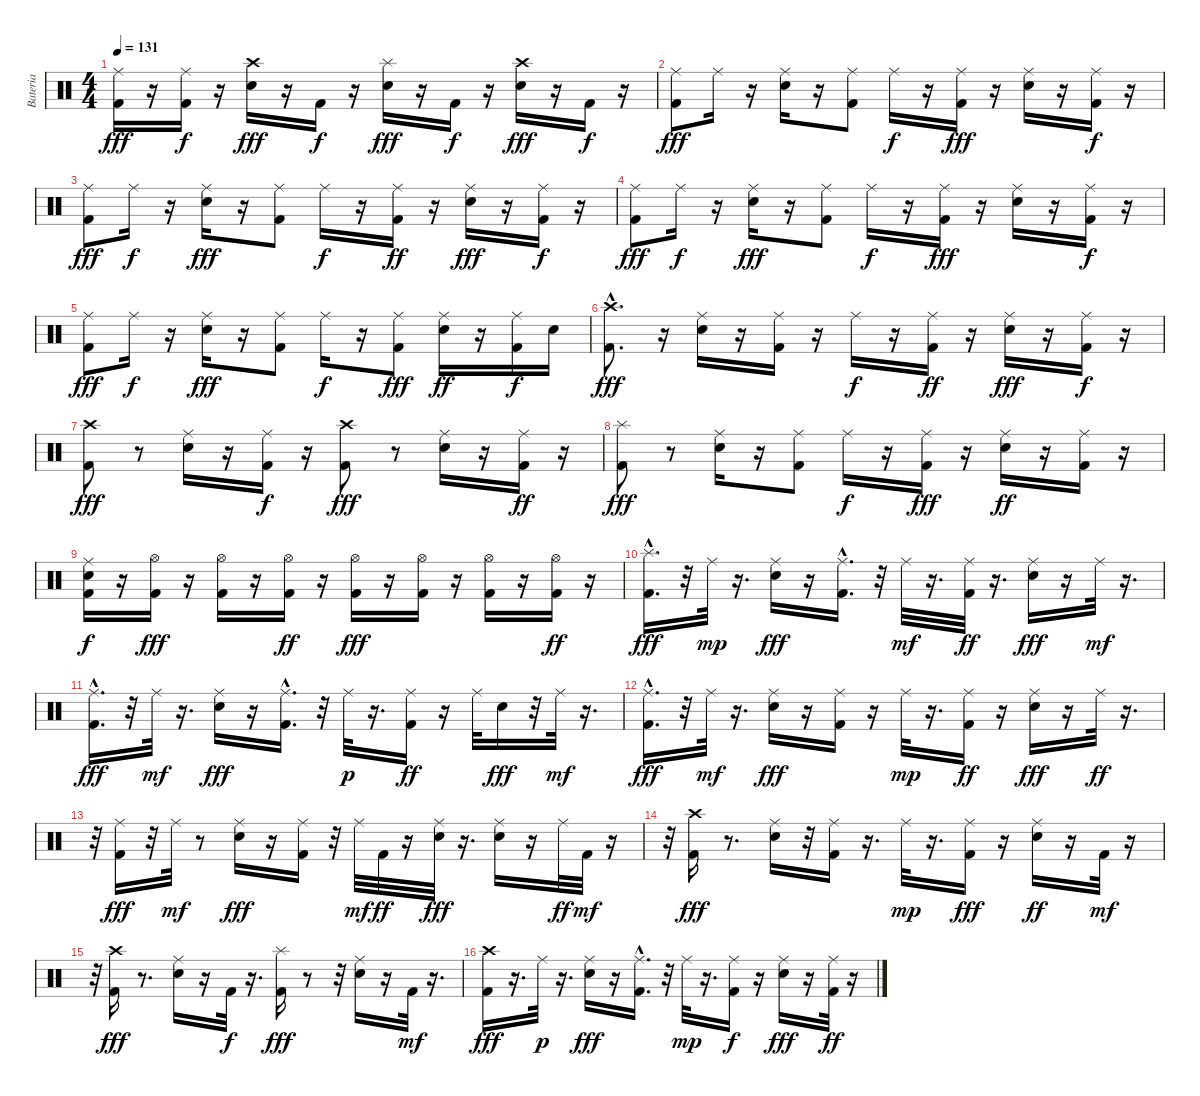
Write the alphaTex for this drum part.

\track ("Bateria" "Bateria") {instrument percussion}
\staff {score}
\articulation defaults
\ts (4 4)
\tempo 131
\clef neutral
\ks c
("Kick (hit) 2" "Ride (middle)").16{dy fff} r.16 ("Ride (middle)" "Kick (hit) 2").16{dy f} r.16 ("Electric Snare (hit)" "Crash high (hit)").16{dy fff} r.16 "Kick (hit) 2".16{dy f} r.16 ("Electric Snare (hit)" "Splash (hit)").16{dy fff} r.16 "Kick (hit) 2".16{dy f} r.16 ("Crash high (hit)" "Electric Snare (hit)").16{dy fff} r.16 "Kick (hit) 2".16{dy f} r.16 |
("Ride (middle)" "Kick (hit) 2").8{dy fff} "Ride (middle)".16 r.16 ("Electric Snare (hit)" "Ride (middle)").16 r.16 ("Kick (hit) 2" "Ride (middle)").8 "Ride (middle)".16{dy f} r.16 ("Ride (middle)" "Kick (hit) 2").16{dy fff} r.16 ("Electric Snare (hit)" "Ride (middle)").16 r.16 ("Ride (middle)" "Kick (hit) 2").16{dy f} r.16 |
("Ride (middle)" "Kick (hit) 2").8{dy fff} "Ride (middle)".16{dy f} r.16 ("Electric Snare (hit)" "Ride (middle)").16{dy fff} r.16 ("Ride (middle)" "Kick (hit) 2").8 "Ride (middle)".16{dy f} r.16 ("Ride (middle)" "Kick (hit) 2").16{dy ff} r.16 ("Ride (middle)" "Electric Snare (hit)").16{dy fff} r.16 ("Ride (middle)" "Kick (hit) 2").16{dy f} r.16 |
("Kick (hit) 2" "Ride (middle)").8{dy fff} "Ride (middle)".16{dy f} r.16 ("Ride (middle)" "Electric Snare (hit)").16{dy fff} r.16 ("Ride (middle)" "Kick (hit) 2").8 "Ride (middle)".16{dy f} r.16 ("Ride (middle)" "Kick (hit) 2").16{dy fff} r.16 ("Electric Snare (hit)" "Ride (middle)").16 r.16 ("Ride (middle)" "Kick (hit) 2").16{dy f} r.16 |
("Ride (middle)" "Kick (hit) 2").8{dy fff} "Ride (middle)".16{dy f} r.16 ("Electric Snare (hit)" "Ride (middle)").16{dy fff} r.16 ("Ride (middle)" "Kick (hit) 2").8 "Ride (middle)".16{dy f} r.16 ("Ride (middle)" "Kick (hit) 2").8{dy fff} ("Electric Snare (hit)" "Ride (middle)").16{dy ff} r.16 ("Kick (hit) 2" "Ride (middle)").16{dy f} "Electric Snare (hit)".16 |
("Kick (hit) 2"{hac} "Crash high (hit)").8{d dy fff} r.16 ("Ride (middle)" "Electric Snare (hit)").16 r.16 ("Kick (hit) 2" "Ride (middle)").16 r.16 "Ride (middle)".16{dy f} r.16 ("Kick (hit) 2" "Ride (middle)").16{dy ff} r.16 ("Electric Snare (hit)" "Ride (middle)").16{dy fff} r.16 ("Ride (middle)" "Kick (hit) 2").16{dy f} r.16 |
("Crash high (hit)" "Kick (hit) 2").8{dy fff} r.8 ("Ride (middle)" "Electric Snare (hit)").16 r.16 ("Ride (middle)" "Kick (hit) 2").16{dy f} r.16 ("Crash high (hit)" "Kick (hit) 2").8{dy fff} r.8 ("Electric Snare (hit)" "Ride (middle)").16 r.16 ("Ride (middle)" "Kick (hit) 2").16{dy ff} r.16 |
("Kick (hit) 2" "Splash (hit)").8{dy fff} r.8 ("Electric Snare (hit)" "Ride (middle)").16 r.16 ("Ride (middle)" "Kick (hit) 2").8 "Ride (middle)".16{dy f} r.16 ("Kick (hit) 2" "Ride (middle)").16{dy fff} r.16 ("Electric Snare (hit)" "Ride (middle)").16{dy ff} r.16 ("Ride (middle)" "Kick (hit) 2").16 r.16 |
("Electric Snare (hit)" "Kick (hit) 2" "Ride (middle)").16{dy f} r.16 ("Kick (hit) 2" "Hi-Hat (open)").16{dy fff} r.16 ("Kick (hit) 2" "Hi-Hat (open)").16 r.16 ("Kick (hit) 2" "Hi-Hat (open)").16{dy ff} r.16 ("Kick (hit) 2" "Hi-Hat (open)").16{dy fff} r.16 ("Kick (hit) 2" "Hi-Hat (open)").16 r.16 ("Kick (hit) 2" "Hi-Hat (open)").16 r.16 ("Kick (hit) 2" "Hi-Hat (open)").16{dy ff} r.16 |
("Kick (hit) 2"{hac} "Splash (hit)").16{d dy fff} r.32 "Ride (middle)".32{dy mp} r.16{d} ("Electric Snare (hit)" "Ride (middle)").16{dy fff} r.16 ("Kick (hit) 2"{hac} "Ride (middle)").16{d} r.32 "Ride (middle)".32{dy mf} r.16{d} ("Ride (middle)" "Kick (hit) 2").32{dy ff} r.16{d} ("Ride (middle)" "Electric Snare (hit)").16{dy fff} r.16 "Ride (middle)".32{dy mf} r.16{d} |
("Ride (middle)" "Kick (hit) 2"{hac}).16{d dy fff} r.32 "Ride (middle)".32{dy mf} r.16{d} ("Electric Snare (hit)" "Ride (middle)").16{dy fff} r.16 ("Ride (middle)" "Kick (hit) 2"{hac}).16{d} r.32 "Ride (middle)".32{dy p} r.16{d} ("Ride (middle)" "Kick (hit) 2").16{dy ff} r.16 "Ride (middle)".32 "Electric Snare (hit)".16{dy fff} r.32 "Ride (middle)".32{dy mf} r.16{d} |
("Ride (middle)" "Kick (hit) 2"{hac}).16{d dy fff} r.32 "Ride (middle)".32{dy mf} r.16{d} ("Electric Snare (hit)" "Ride (middle)").16{dy fff} r.16 ("Kick (hit) 2" "Ride (middle)").16 r.16 "Ride (middle)".32{dy mp} r.16{d} ("Ride (middle)" "Kick (hit) 2").16{dy ff} r.16 ("Electric Snare (hit)" "Ride (middle)").16{dy fff} r.16 "Ride (middle)".32{dy ff} r.16{d} |
r.32 ("Kick (hit) 2" "Ride (middle)").16{dy fff} r.32 "Ride (middle)".32{dy mf} r.8 ("Electric Snare (hit)" "Ride (middle)").16{dy fff} r.16 ("Ride (middle)" "Kick (hit) 2").16 r.32 "Ride (middle)".32{dy mf} "Kick (hit) 2".32{dy ff} r.16 ("Ride (middle)" "Electric Snare (hit)").32{dy fff} r.16{d} ("Electric Snare (hit)" "Ride (middle)").16 r.16 "Ride (middle)".32{dy ff} "Kick (hit) 2".32{dy mf} r.16 |
r.32 ("Crash high (hit)" "Kick (hit) 2").16{dy fff} r.8{d} ("Ride (middle)" "Electric Snare (hit)").16 r.32 ("Kick (hit) 2" "Ride (middle)").16 r.16{d} "Ride (middle)".32{dy mp} r.16{d} ("Kick (hit) 2" "Ride (middle)").16{dy fff} r.16 ("Electric Snare (hit)" "Ride (middle)").16{dy ff} r.16 "Kick (hit) 2".32{dy mf} r.16 |
r.32 ("Kick (hit) 2" "Crash high (hit)").16{dy fff} r.8{d} ("Ride (middle)" "Electric Snare (hit)").16 r.16 "Kick (hit) 2".32{dy f} r.16{d} ("Splash (hit)" "Kick (hit) 2").16{dy fff} r.8 r.32 ("Ride (middle)" "Electric Snare (hit)").16 r.16 "Kick (hit) 2".32{dy mf} r.16{d} |
("Kick (hit) 2" "Crash high (hit)").16{dy fff} r.16{d} "Ride (middle)".32{dy p} r.16{d} ("Electric Snare (hit)" "Ride (middle)").16{dy fff} r.16 ("Kick (hit) 2"{hac} "Ride (middle)").16{d} r.32 "Ride (middle)".32{dy mp} r.16{d} ("Kick (hit) 2" "Ride (middle)").16{dy f} r.16 ("Electric Snare (hit)" "Ride (middle)").16{dy fff} r.16 ("Ride (middle)" "Kick (hit) 2").32{dy ff} r.16
